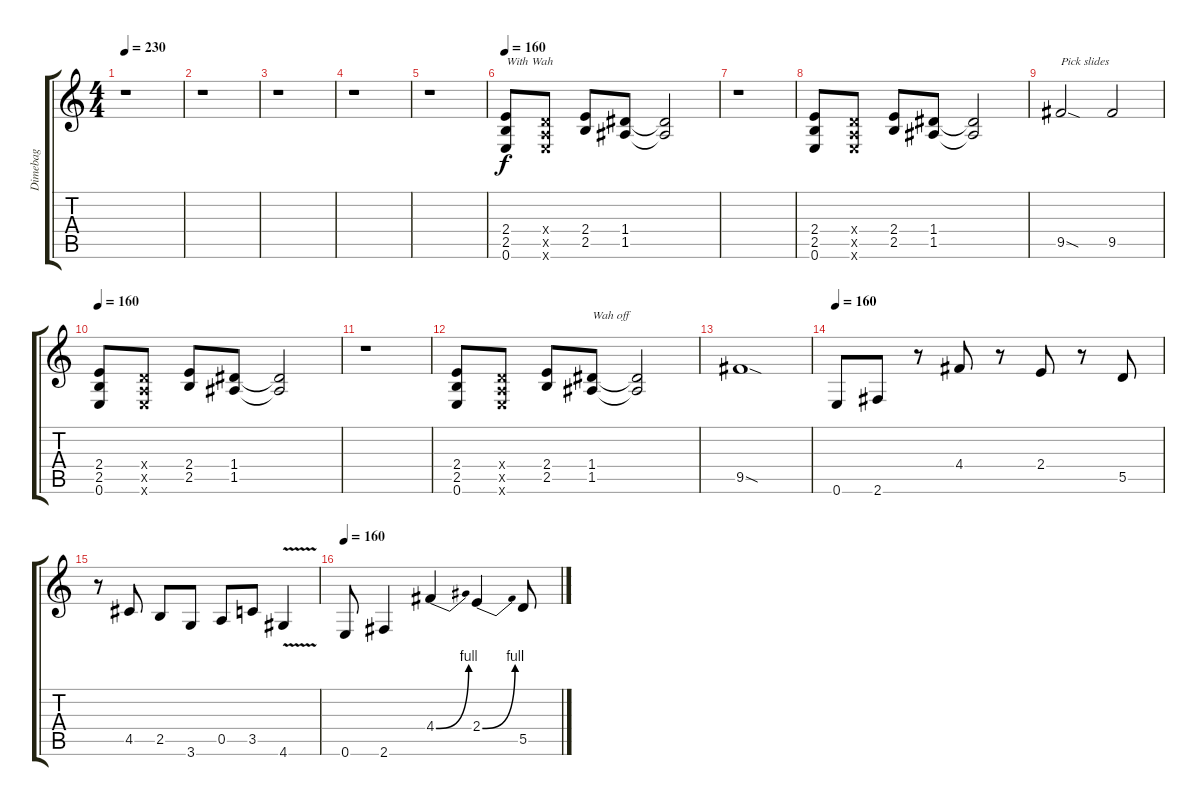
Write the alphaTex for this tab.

\track ("Dimebag" "Dimebag") {instrument distortionguitar}
\staff {score tabs}
\tuning (E4 B3 G3 D3 A2 E2) {hide}
\ts (4 4)
\tempo 230
\tempo 160
\tempo 230
\clef g2
\ks c
r.1{dy f instrument distortionguitar} |
r.1 |
r.1 |
r.1 |
r.1 |
\tempo 160
(2.4 2.5 0.6).8{txt "With Wah"} (0.4{x} 0.5{x} 0.6{x}).8 (2.4 2.5).8 (1.4 1.5).8 (1.4{t} 1.5{t}).2 |
r.1 |
(2.4 2.5 0.6).8 (0.4{x} 0.5{x} 0.6{x}).8 (2.4 2.5).8 (1.4 1.5).8 (1.4{t} 1.5{t}).2 |
9.5{sod}.2{txt "Pick slides" instrument guitarfretnoise} 9.5.2 |
\tempo 160
(2.4 2.5 0.6).8{instrument distortionguitar} (0.4{x} 0.5{x} 0.6{x}).8 (2.4 2.5).8 (1.4 1.5).8 (1.4{t} 1.5{t}).2 |
r.1 |
(2.4 2.5 0.6).8 (0.4{x} 0.5{x} 0.6{x}).8 (2.4 2.5).8 (1.4 1.5).8{txt "Wah off"} (1.4{t} 1.5{t}).2 |
9.5{sod}.1 |
\tempo 160
0.6.8 2.6.8 r.8 4.4.8 r.8 2.4.8 r.8 5.5.8 |
r.8 4.5.8 2.5.8 3.6.8 0.5.8 3.5.8 4.6{v}.4 |
\tempo 160
0.6.8 2.6.4 4.4{be (bend 0 0 60 4)}.4 2.4{be (bend 0 0 60 4)}.4 5.5.8
